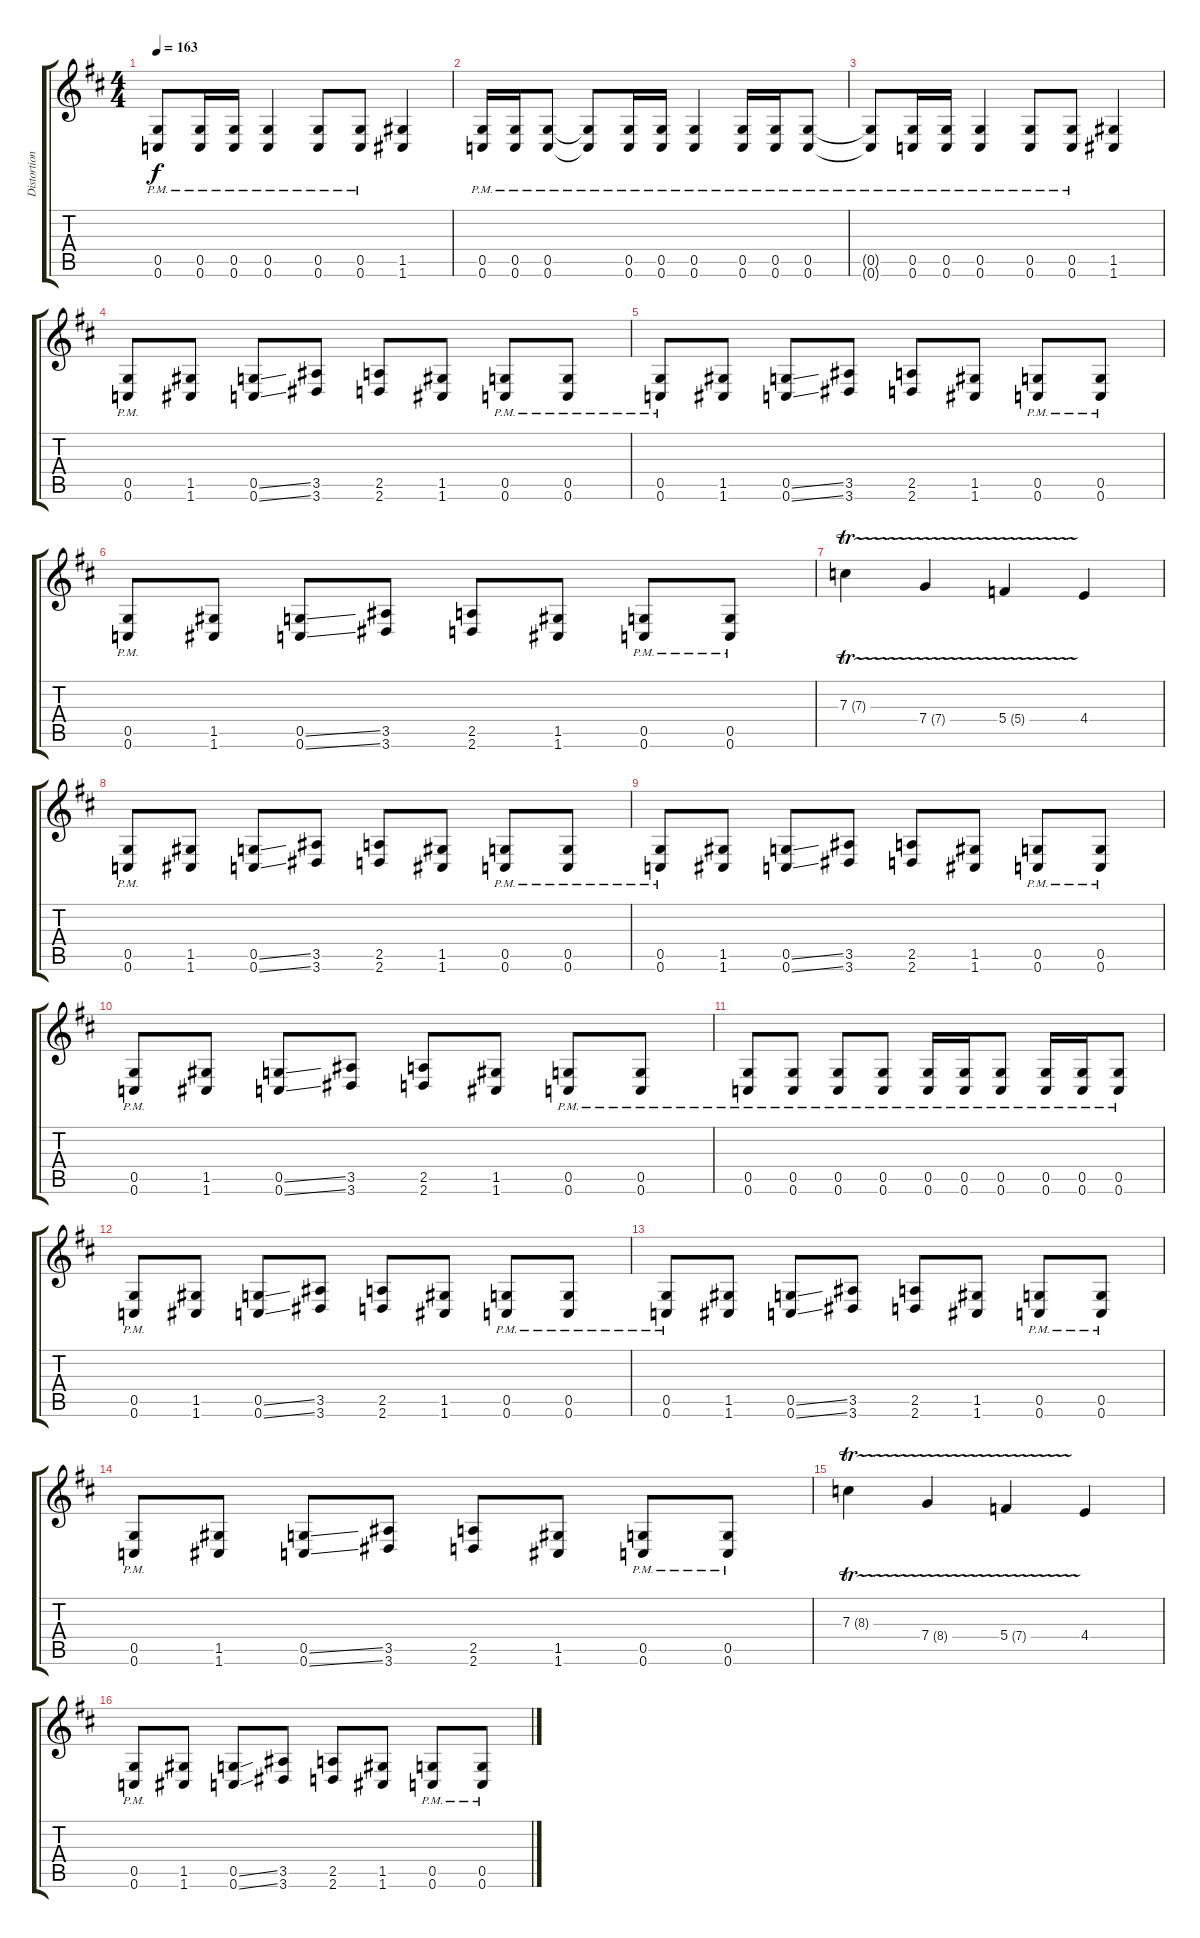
\track ("Distortion" "Distortion") {instrument distortionguitar}
\staff {score tabs}
\tuning (D4 A3 F3 C3 G2 C2) {hide}
\ts (4 4)
\tempo 163
\clef g2
\ks d
(0.5{pm t} 0.6{pm t}).8{dy f} (0.5{pm} 0.6{pm}).16 (0.5{pm} 0.6{pm}).16 (0.5{pm} 0.6{pm}).4 (0.5{pm} 0.6{pm}).8 (0.5{pm} 0.6{pm}).8 (1.5 1.6).4 |
(0.5{pm} 0.6{pm}).16 (0.5{pm} 0.6{pm}).16 (0.5{pm} 0.6{pm}).8 (0.5{pm t} 0.6{pm t}).8 (0.5{pm} 0.6{pm}).16 (0.5{pm} 0.6{pm}).16 (0.5{pm} 0.6{pm}).4 (0.5{pm} 0.6{pm}).16 (0.5{pm} 0.6{pm}).16 (0.5{pm} 0.6{pm}).8 |
(0.5{pm t} 0.6{pm t}).8 (0.5{pm} 0.6{pm}).16 (0.5{pm} 0.6{pm}).16 (0.5{pm} 0.6{pm}).4 (0.5{pm} 0.6{pm}).8 (0.5{pm} 0.6{pm}).8 (1.5 1.6).4 |
(0.5{pm} 0.6{pm}).8 (1.5 1.6).8 (0.5{ss} 0.6{ss}).8 (3.5 3.6).8 (2.5 2.6).8 (1.5 1.6).8 (0.5{pm} 0.6{pm}).8 (0.5{pm} 0.6{pm}).8 |
(0.5{pm} 0.6{pm}).8 (1.5 1.6).8 (0.5{ss} 0.6{ss}).8 (3.5 3.6).8 (2.5 2.6).8 (1.5 1.6).8 (0.5{pm} 0.6{pm}).8 (0.5{pm} 0.6{pm}).8 |
(0.5{pm} 0.6{pm}).8 (1.5 1.6).8 (0.5{ss} 0.6{ss}).8 (3.5 3.6).8 (2.5 2.6).8 (1.5 1.6).8 (0.5{pm} 0.6{pm}).8 (0.5{pm} 0.6{pm}).8 |
7.3{tr (7 16)}.4 7.4{tr (7 16)}.4 5.4{tr (5 16)}.4 4.4.4 |
(0.5{pm} 0.6{pm}).8 (1.5 1.6).8 (0.5{ss} 0.6{ss}).8 (3.5 3.6).8 (2.5 2.6).8 (1.5 1.6).8 (0.5{pm} 0.6{pm}).8 (0.5{pm} 0.6{pm}).8 |
(0.5{pm} 0.6{pm}).8 (1.5 1.6).8 (0.5{ss} 0.6{ss}).8 (3.5 3.6).8 (2.5 2.6).8 (1.5 1.6).8 (0.5{pm} 0.6{pm}).8 (0.5{pm} 0.6{pm}).8 |
(0.5{pm} 0.6{pm}).8 (1.5 1.6).8 (0.5{ss} 0.6{ss}).8 (3.5 3.6).8 (2.5 2.6).8 (1.5 1.6).8 (0.5{pm} 0.6{pm}).8 (0.5{pm} 0.6{pm}).8 |
(0.5{pm} 0.6{pm}).8 (0.5{pm} 0.6{pm}).8 (0.5{pm} 0.6{pm}).8 (0.5{pm} 0.6{pm}).8 (0.5{pm} 0.6{pm}).16 (0.5{pm} 0.6{pm}).16 (0.5{pm} 0.6{pm}).8 (0.5{pm} 0.6{pm}).16 (0.5{pm} 0.6{pm}).16 (0.5{pm} 0.6{pm}).8 |
(0.5{pm} 0.6{pm}).8 (1.5 1.6).8 (0.5{ss} 0.6{ss}).8 (3.5 3.6).8 (2.5 2.6).8 (1.5 1.6).8 (0.5{pm} 0.6{pm}).8 (0.5{pm} 0.6{pm}).8 |
(0.5{pm} 0.6{pm}).8 (1.5 1.6).8 (0.5{ss} 0.6{ss}).8 (3.5 3.6).8 (2.5 2.6).8 (1.5 1.6).8 (0.5{pm} 0.6{pm}).8 (0.5{pm} 0.6{pm}).8 |
(0.5{pm} 0.6{pm}).8 (1.5 1.6).8 (0.5{ss} 0.6{ss}).8 (3.5 3.6).8 (2.5 2.6).8 (1.5 1.6).8 (0.5{pm} 0.6{pm}).8 (0.5{pm} 0.6{pm}).8 |
7.3{tr (8 32)}.4 7.4{tr (8 32)}.4 5.4{tr (7 32)}.4 4.4.4 |
(0.5{pm} 0.6{pm}).8 (1.5 1.6).8 (0.5{ss} 0.6{ss}).8 (3.5 3.6).8 (2.5 2.6).8 (1.5 1.6).8 (0.5{pm} 0.6{pm}).8 (0.5{pm} 0.6{pm}).8
